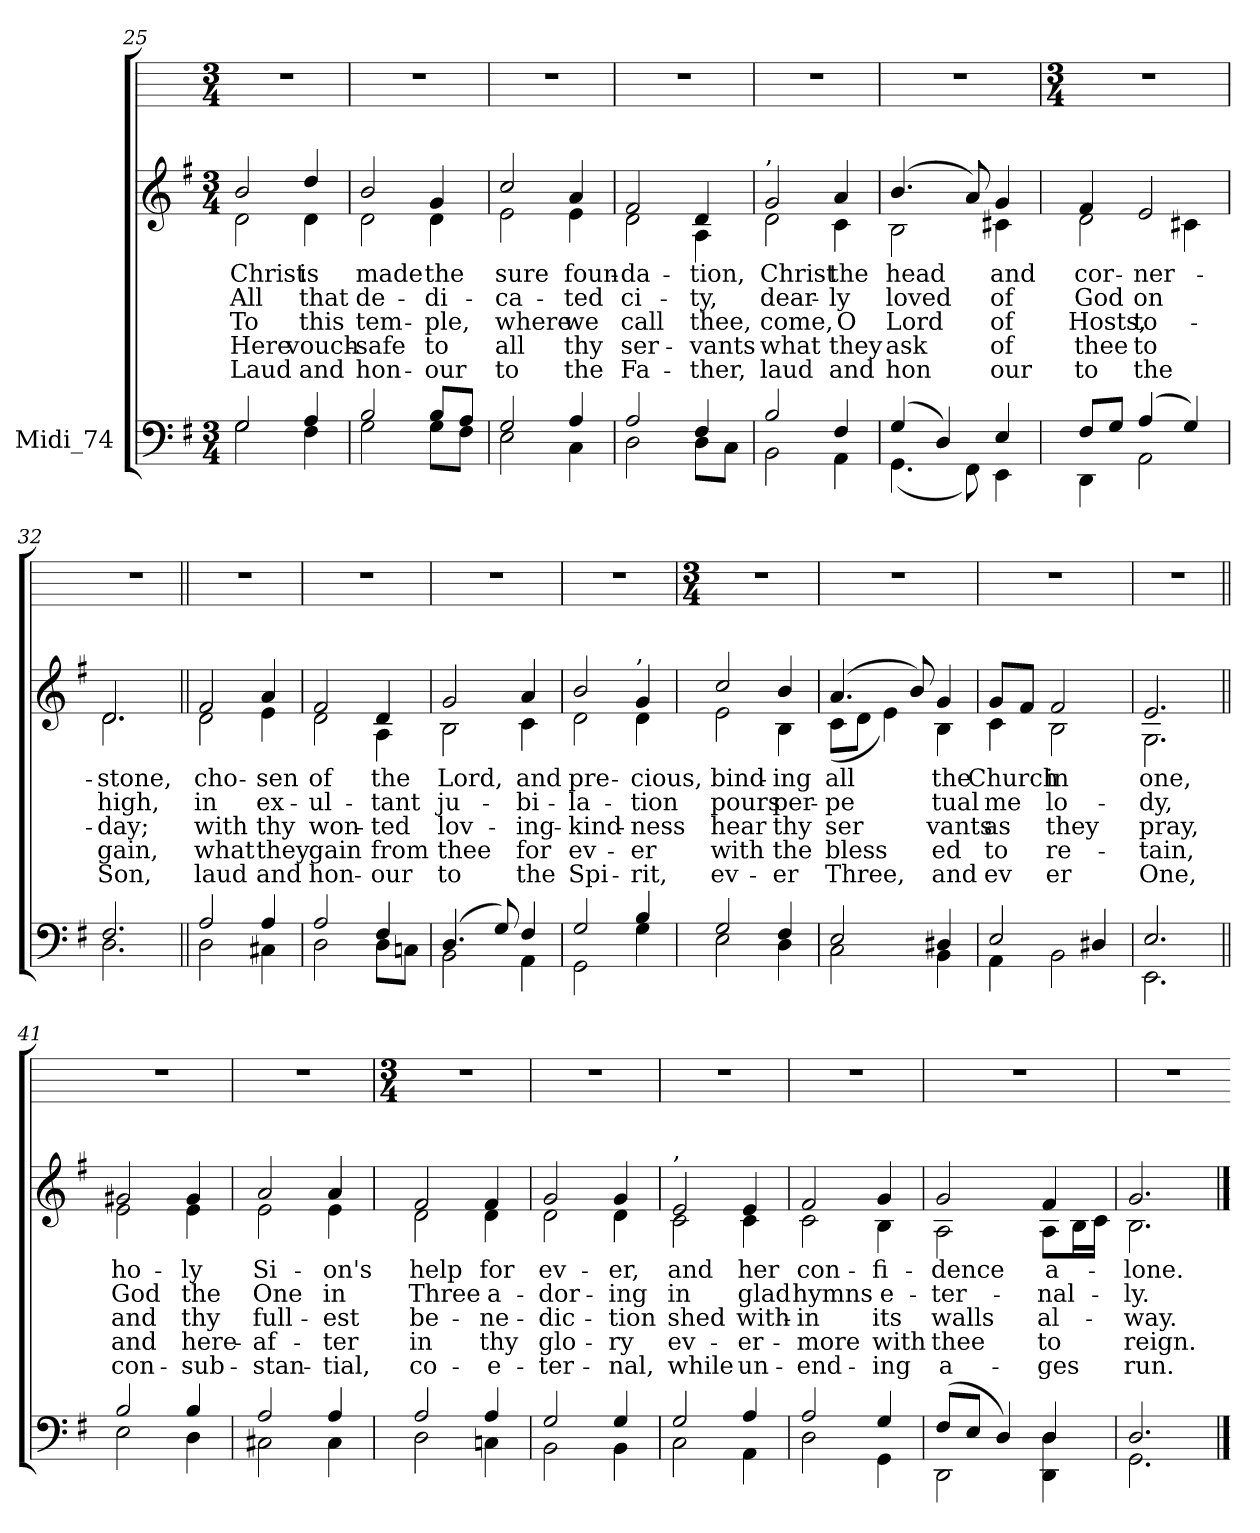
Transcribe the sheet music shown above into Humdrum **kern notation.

**kern	**kern	**text	**text	**text	**text	**text	**kern
*part3	*part2	*part2	*part2	*part2	*part2	*part2	*part1
*staff3	*staff2	*staff2	*staff2	*staff2	*staff2	*staff2	*staff1
*I"Midi_74	*	*	*	*	*	*	*
!!LO:LB:g=z
*clefF4	*clefG2	*	*	*	*	*	*
*k[f#]	*k[f#]	*	*	*	*	*	*
*G:	*G:	*	*	*	*	*	*
*M3/4	*M3/4	*	*	*	*	*	*M3/4
=25	=25	=25	=25	=25	=25	=25	=25
*^	*	*	*	*	*	*	*
!	!	!LO:TX:b:t=Dox.	!	!	!	!	!	!
!	!	!LO:TX:a:t=AMNS 332 continued	!	!	!	!	!	!
!	!	!LO:TX:b:t=Part 2	!	!	!	!	!	!
!	!	!LO:TX:b:t=Part 3	!	!	!	!	!	!
!	!	!	!LO:LY:b	!LO:LY:b	!LO:LY:b	!LO:LY:b	!LO:LY:b	!
*	*	*^	*	*	*	*	*	*
2G/	2G\	2b/	2d\	Christ	All	To	Here	Laud	2.r
!	!	!	!	!LO:LY:b	!LO:LY:b	!LO:LY:b	!LO:LY:b	!LO:LY:b	!
4A/	4F#\	4dd/	4d\	is	that	this	vouch-	-and	.
=26	=26	=26	=26	=26	=26	=26	=26	=26	=26
!	!	!	!	!LO:LY:b	!LO:LY:b	!LO:LY:b	!LO:LY:b	!LO:LY:b	!
2B/	2G\	2b/	2d\	made	de-	-tem-	-safe	hon-	2.r
!	!	!	!	!LO:LY:b	!LO:LY:b	!LO:LY:b	!LO:LY:b	!LO:LY:b	!
8B/L	8G\L	4g/	4d\	-the	di-	-ple,	to	our	.
8A/J	8F#\J	.	.	.	.	.	.	.	.
=27	=27	=27	=27	=27	=27	=27	=27	=27	=27
!	!	!	!	!LO:LY:b	!LO:LY:b	!LO:LY:b	!LO:LY:b	!LO:LY:b	!
2G/	2E\	2cc/	2e\	sure	ca-	-where	all	to	2.r
!	!	!	!	!LO:LY:b	!LO:LY:b	!LO:LY:b	!LO:LY:b	!LO:LY:b	!
4A/	4C\	4a/	4e\	foun-	-ted	we	thy	the	.
=28	=28	=28	=28	=28	=28	=28	=28	=28	=28
!	!	!	!	!LO:LY:b	!LO:LY:b	!LO:LY:b	!LO:LY:b	!LO:LY:b	!
2A/	2D\	2f#/	2d\	da-	-ci-	-call	ser-	-Fa-	2.r
!	!	!	!	!LO:LY:b	!LO:LY:b	!LO:LY:b	!LO:LY:b	!LO:LY:b	!
4F#/	8D\L	4d/	4A\	-tion,	ty,	thee,	vants	ther,	.
.	8C\J	.	.	.	.	.	.	.	.
=29	=29	=29	=29	=29	=29	=29	=29	=29	=29
!	!	!LO:TX:a:t=,	!	!	!	!	!	!	!
!	!	!	!	!LO:LY:b	!LO:LY:b	!LO:LY:b	!LO:LY:b	!LO:LY:b	!
2B/	2BB\	2g/	2d\	Christ	dear-	-come,	what	laud	2.r
!	!	!	!	!LO:LY:b	!LO:LY:b	!LO:LY:b	!LO:LY:b	!LO:LY:b	!
4F#/	4AA\	4a/	4c\	the	ly	O	they	and	.
=30	=30	=30	=30	=30	=30	=30	=30	=30	=30
!	!	!	!	!LO:LY:b	!LO:LY:b	!LO:LY:b	!LO:LY:b	!LO:LY:b	!
(>4G/	(<4.GG\	(>4.b/	2B\	head	loved	Lord	ask	hon	2.r
4D/)	.	.	.	.	.	.	.	.	.
.	8FF#\)	8a/)	.	.	.	.	.	.	.
!	!	!	!	!LO:LY:b	!LO:LY:b	!LO:LY:b	!LO:LY:b	!LO:LY:b	!
4E/	4EE\	4g/	4c#X\	and	of	of	of	our	.
!!LO:LB:g=z
=31	=31	=31	=31	=31	=31	=31	=31	=31	=31
*	*	*	*	*	*	*	*	*	*M3/4
!	!	!	!	!LO:LY:b	!LO:LY:b	!LO:LY:b	!LO:LY:b	!LO:LY:b	!
8F#/L	4DD\	4f#/	2d\	cor-	-God	Hosts,	thee	to	2.r
8G/J	.	.	.	.	.	.	.	.	.
!	!	!	!	!LO:LY:b	!LO:LY:b	!LO:LY:b	!LO:LY:b	!LO:LY:b	!
(>4A/	2AA\	2e/	.	ner-	-on	to-	-to	the	.
4G/)	.	.	4c#X\	.	.	.	.	.	.
=32	=32	=32	=32	=32	=32	=32	=32	=32	=32
!	!	!	!	!LO:LY:b	!LO:LY:b	!LO:LY:b	!LO:LY:b	!LO:LY:b	!
2.F#/	2.D\	2.d/	2.d\	stone,	high,	day;	gain,	Son,	2.r
=33||	=33||	=33||	=33||	=33||	=33||	=33||	=33||	=33||	=33||
!	!	!	!	!LO:LY:b	!LO:LY:b	!LO:LY:b	!LO:LY:b	!LO:LY:b	!
2A/	2D\	2f#/	2d\	cho-	-in	with	what	laud	2.r
!	!	!	!	!LO:LY:b	!LO:LY:b	!LO:LY:b	!LO:LY:b	!LO:LY:b	!
4A/	4C#X\	4a/	4e\	sen	ex-	-thy	they	and	.
=34	=34	=34	=34	=34	=34	=34	=34	=34	=34
!	!	!	!	!LO:LY:b	!LO:LY:b	!LO:LY:b	!LO:LY:b	!LO:LY:b	!
2A/	2D\	2f#/	2d\	of	ul-	-won-	-gain	hon-	2.r
!	!	!	!	!LO:LY:b	!LO:LY:b	!LO:LY:b	!LO:LY:b	!LO:LY:b	!
4F#/	8D\L	4d/	4A	-the	tant	ted	from	our	.
.	8Cn\J	.	.	.	.	.	.	.	.
=35	=35	=35	=35	=35	=35	=35	=35	=35	=35
!	!	!	!	!LO:LY:b	!LO:LY:b	!LO:LY:b	!LO:LY:b	!LO:LY:b	!
(>4.D/	2BB\	2g/	2B\	Lord,	ju-	-lov-	-thee	to	2.r
8G/)	.	.	.	.	.	.	.	.	.
!	!	!	!	!LO:LY:b	!LO:LY:b	!LO:LY:b	!LO:LY:b	!LO:LY:b	!
4F#/	4AA\	4a/	4c\	and	bi-	-ing-	-for	the	.
=36	=36	=36	=36	=36	=36	=36	=36	=36	=36
!	!	!	!	!LO:LY:b	!LO:LY:b	!LO:LY:b	!LO:LY:b	!LO:LY:b	!
2G/	2GG\	2b/	2d\	pre-	-la-	-kind-	-ev-	-Spi-	2.r
!	!	!LO:TX:a:t=,	!	!	!	!	!	!	!
!	!	!	!	!LO:LY:b	!LO:LY:b	!LO:LY:b	!LO:LY:b	!LO:LY:b	!
4B	4G\	4g/	4d\	-cious,	tion	ness	er	rit,	.
!!LO:LB:g=z
=37	=37	=37	=37	=37	=37	=37	=37	=37	=37
*	*	*	*	*	*	*	*	*	*M3/4
!	!	!	!	!LO:LY:b	!LO:LY:b	!LO:LY:b	!LO:LY:b	!LO:LY:b	!
2G/	2E\	2cc/	2e\	bind-	-pours	hear	with	ev-	2.r
!	!	!	!	!LO:LY:b	!LO:LY:b	!LO:LY:b	!LO:LY:b	!LO:LY:b	!
4F#/	4D\	4b/	4B\	-ing	per-	-thy	the	er	.
=38	=38	=38	=38	=38	=38	=38	=38	=38	=38
!	!	!	!	!LO:LY:b	!LO:LY:b	!LO:LY:b	!LO:LY:b	!LO:LY:b	!
2E/	2C\	(>4.a/	(<8cL	all	pe	ser	bless	Three,	2.r
.	.	.	8dJ	.	.	.	.	.	.
.	.	.	4e)	.	.	.	.	.	.
.	.	8b/)	.	.	.	.	.	.	.
!	!	!	!	!LO:LY:b	!LO:LY:b	!LO:LY:b	!LO:LY:b	!LO:LY:b	!
4D#X/	4BB\	4g/	4B	the	tual	vants	ed	and	.
=39	=39	=39	=39	=39	=39	=39	=39	=39	=39
!	!	!	!	!LO:LY:b	!LO:LY:b	!LO:LY:b	!LO:LY:b	!LO:LY:b	!
2E/	4AA\	8g/L	4c	Church	me	as	to	ev	2.r
.	.	8f#/J	.	.	.	.	.	.	.
!	!	!	!	!LO:LY:b	!LO:LY:b	!LO:LY:b	!LO:LY:b	!LO:LY:b	!
.	2BB\	2f#/	2B	in	lo-	-they	re-	-er	.
4D#X/	.	.	.	.	.	.	.	.	.
=40	=40	=40	=40	=40	=40	=40	=40	=40	=40
!	!	!	!	!LO:LY:b	!LO:LY:b	!LO:LY:b	!LO:LY:b	!LO:LY:b	!
2.E/	2.EE\	2.e/	2.G	one,	dy,	pray,	tain,	One,	2.r
=41||	=41||	=41||	=41||	=41||	=41||	=41||	=41||	=41||	=41||
!	!	!	!	!LO:LY:b	!LO:LY:b	!LO:LY:b	!LO:LY:b	!LO:LY:b	!
2B/	2E\	2g#X/	2e\	ho-	-God	and	and	con-	2.r
!	!	!	!	!LO:LY:b	!LO:LY:b	!LO:LY:b	!LO:LY:b	!LO:LY:b	!
4B/	4D\	4g#/	4e\	-ly	the	thy	here-	-sub-	.
=42	=42	=42	=42	=42	=42	=42	=42	=42	=42
!	!	!	!	!LO:LY:b	!LO:LY:b	!LO:LY:b	!LO:LY:b	!LO:LY:b	!
2A/	2C#X\	2a/	2e\	-Si-	-One	full-	-af-	-stan-	2.r
!	!	!	!	!LO:LY:b	!LO:LY:b	!LO:LY:b	!LO:LY:b	!LO:LY:b	!
4A/	4C#\	4a/	4e\	-on's	in	est	ter	tial,	.
!!LO:LB:g=z
=43	=43	=43	=43	=43	=43	=43	=43	=43	=43
*	*	*	*	*	*	*	*	*	*M3/4
!	!	!	!	!LO:LY:b	!LO:LY:b	!LO:LY:b	!LO:LY:b	!LO:LY:b	!
2A/	2D\	2f#/	2d\	help	Three	be-	-in	co-	2.r
!	!	!	!	!LO:LY:b	!LO:LY:b	!LO:LY:b	!LO:LY:b	!LO:LY:b	!
4A/	4Cn\	4f#/	4d\	-for	a-	-ne-	-thy	e-	.
=44	=44	=44	=44	=44	=44	=44	=44	=44	=44
!	!	!	!	!LO:LY:b	!LO:LY:b	!LO:LY:b	!LO:LY:b	!LO:LY:b	!
2G/	2BB\	2g/	2d\	-ev-	-dor-	-dic-	-glo-	-ter-	2.r
!	!	!	!	!LO:LY:b	!LO:LY:b	!LO:LY:b	!LO:LY:b	!LO:LY:b	!
4G/	4BB\	4g/	4d\	-er,	ing	tion	ry	nal,	.
=45	=45	=45	=45	=45	=45	=45	=45	=45	=45
!	!	!LO:TX:a:t=,	!	!	!	!	!	!	!
!	!	!	!	!LO:LY:b	!LO:LY:b	!LO:LY:b	!LO:LY:b	!LO:LY:b	!
2G/	2C\	2e/	2c\	and	in	shed	ev-	-while	2.r
!	!	!	!	!LO:LY:b	!LO:LY:b	!LO:LY:b	!LO:LY:b	!LO:LY:b	!
4A/	4AA\	4e/	4c\	her	glad	with-	-er-	-un-	.
=46	=46	=46	=46	=46	=46	=46	=46	=46	=46
!	!	!	!	!LO:LY:b	!LO:LY:b	!LO:LY:b	!LO:LY:b	!LO:LY:b	!
2A/	2D\	2f#/	2c\	-con-	-hymns	in	more	end-	2.r
!	!	!	!	!LO:LY:b	!LO:LY:b	!LO:LY:b	!LO:LY:b	!LO:LY:b	!
4G/	4GG\	4g/	4B\	-fi-	-e-	-its	with	ing	.
=47	=47	=47	=47	=47	=47	=47	=47	=47	=47
!	!	!	!	!LO:LY:b	!LO:LY:b	!LO:LY:b	!LO:LY:b	!LO:LY:b	!
(>8F#/L	2DD\	2g/	2A\	dence	ter-	-walls	thee	a-	2.r
8E/J	.	.	.	.	.	.	.	.	.
4D/)	.	.	.	.	.	.	.	.	.
!	!	!	!	!LO:LY:b	!LO:LY:b	!LO:LY:b	!LO:LY:b	!LO:LY:b	!
4D/	4DD\ 4D\	4f#/	8A\L	-a-	-nal-	-al-	-to	ges	.
.	.	.	16B\L	.	.	.	.	.	.
.	.	.	16c\JJ	.	.	.	.	.	.
=48	=48	=48	=48	=48	=48	=48	=48	=48	=48
!	!	!	!	!LO:LY:b	!LO:LY:b	!LO:LY:b	!LO:LY:b	!LO:LY:b	!
2.D/	2.GG\	2.g/	2.B\	lone.	ly.	way.	reign.	run.	2.r
*v	*v	*	*	*	*	*	*	*	*
*	*v	*v	*	*	*	*	*	*
==	==	=	=	=	=	=	=
*-	*-	*-	*-	*-	*-	*-	*-
